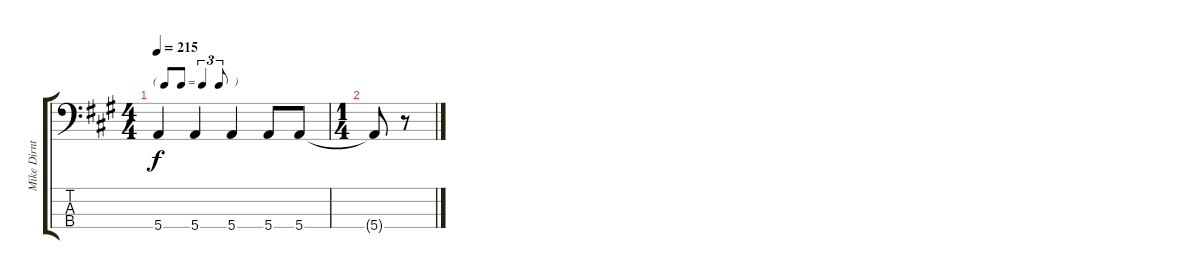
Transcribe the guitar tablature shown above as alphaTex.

\track ("Mike Dirnt (Bass)" "Mike Dirnt") {instrument electricbassfinger}
\staff {score tabs}
\tuning (G2 D2 A1 E1) {hide}
\ts (4 4)
\tf triplet8th
\tempo 215
\clef f4
\ks a
5.4.4{dy f} 5.4.4 5.4.4 5.4.8 5.4.8 |
\ts (1 4)
5.4{t}.8 r.8
